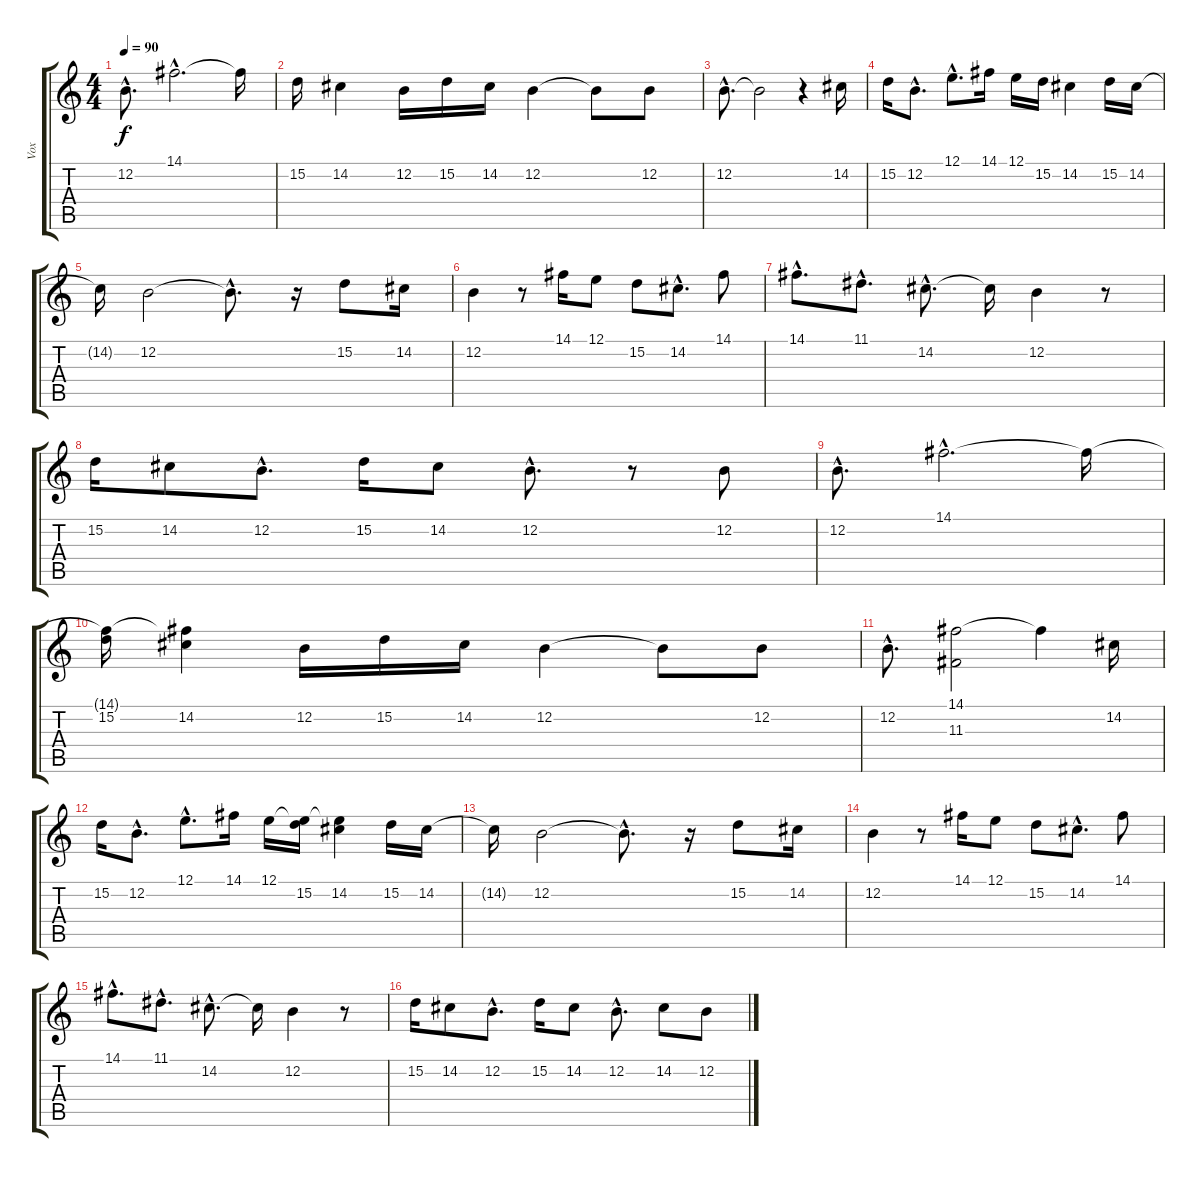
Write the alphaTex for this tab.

\track ("Vox" "Vox") {instrument flute}
\staff {score tabs}
\tuning (E4 B3 G3 D3 A2 E2) {hide}
\ts (4 4)
\tempo 90
\clef g2
\ks c
12.2{hac}.8{d dy f} 14.1{hac}.2{d} 14.1{t}.16 |
15.2.16 14.2.4 12.2.16 15.2.16 14.2.16 12.2.4 12.2{t}.8 12.2.8 |
12.2{hac}.8{d} 12.2{t}.2 r.4 14.2.16 |
15.2.16 12.2{hac}.8{d} 12.1{hac}.8{d} 14.1.16 12.1.16 15.2.16 14.2.4 15.2.16 14.2.16 |
14.2{t}.16 12.2.2 12.2{hac t}.8{d} r.16 15.2.8 14.2.16 |
12.2.4 r.8 14.1.16 12.1.8 15.2.8 14.2{hac}.8{d} 14.1.8 |
14.1{hac}.8{d} 11.1{hac}.8{d} 14.2{hac}.8{d} 14.2{t}.16 12.2.4 r.8 |
15.2.16 14.2.8 12.2{hac}.8{d} 15.2.16 14.2.8 12.2{hac}.8{d} r.8 12.2.8 |
12.2{hac}.8{d} 14.1{hac}.2{d} 14.1{t}.16 |
(14.1{t} 15.2).16 (14.1{t} 14.2).4 12.2.16 15.2.16 14.2.16 12.2.4 12.2{t}.8 12.2.8 |
12.2{hac}.8{d} (14.1 11.3).2 14.1{t}.4 14.2.16 |
15.2.16 12.2{hac}.8{d} 12.1{hac}.8{d} 14.1.16 12.1.16 (12.1{t} 15.2).16 (12.1{t} 14.2).4 15.2.16 14.2.16 |
14.2{t}.16 12.2.2 12.2{hac t}.8{d} r.16 15.2.8 14.2.16 |
12.2.4 r.8 14.1.16 12.1.8 15.2.8 14.2{hac}.8{d} 14.1.8 |
14.1{hac}.8{d} 11.1{hac}.8{d} 14.2{hac}.8{d} 14.2{t}.16 12.2.4 r.8 |
15.2.16 14.2.8 12.2{hac}.8{d} 15.2.16 14.2.8 12.2{hac}.8{d} 14.2.8 12.2.8
